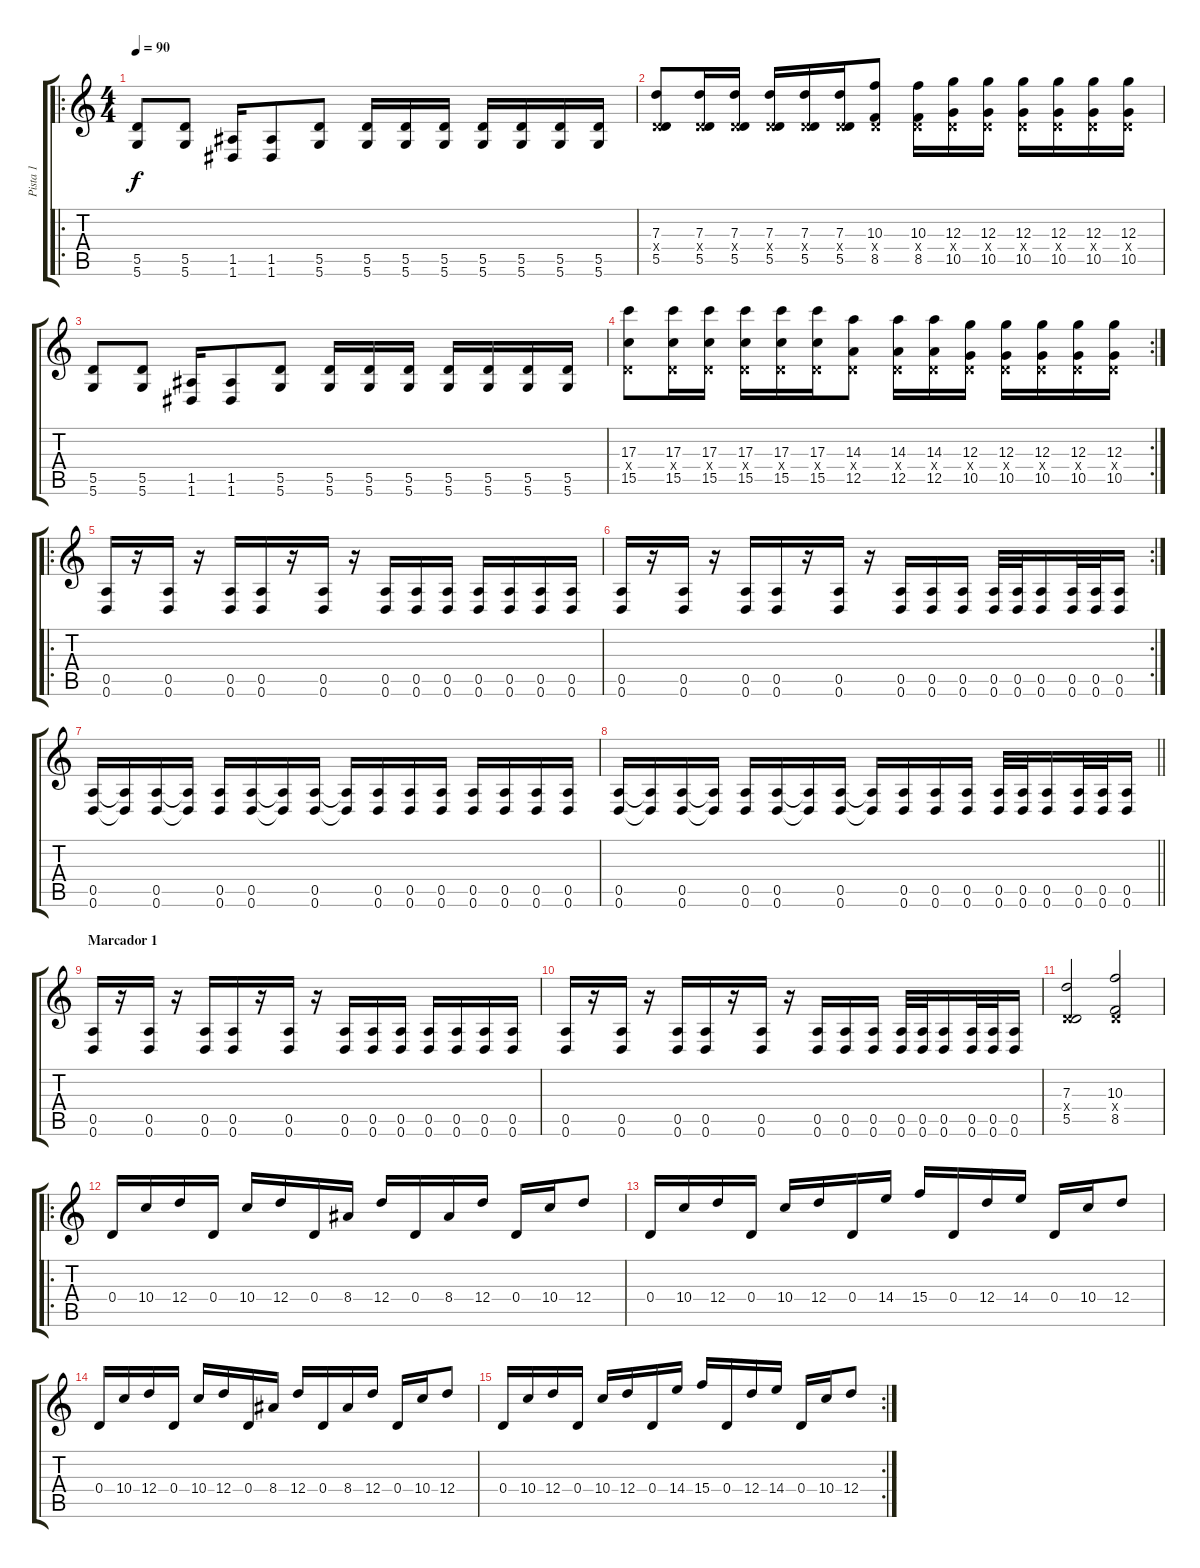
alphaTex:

\track ("Pista 1" "Pista 1") {instrument distortionguitar}
\staff {score tabs}
\tuning (E4 B3 G3 D3 A2 D2) {hide}
\ro
\ts (4 4)
\tempo 90
\clef g2
\ks c
(5.5 5.6).8{dy f} (5.5 5.6).8 (1.5 1.6).16 (1.5 1.6).8 (5.5 5.6).8 (5.5 5.6).16 (5.5 5.6).16 (5.5 5.6).16 (5.5 5.6).16 (5.5 5.6).16 (5.5 5.6).16 (5.5 5.6).16 |
(7.3 0.4{x} 5.5).8 (7.3 0.4{x} 5.5).16 (7.3 0.4{x} 5.5).16 (7.3 0.4{x} 5.5).16 (7.3 0.4{x} 5.5).16 (7.3 0.4{x} 5.5).16 (10.3 0.4{x} 8.5).8 (10.3 0.4{x} 8.5).16 (12.3 0.4{x} 10.5).16 (12.3 0.4{x} 10.5).16 (12.3 0.4{x} 10.5).16 (12.3 0.4{x} 10.5).16 (12.3 0.4{x} 10.5).16 (12.3 0.4{x} 10.5).16 |
(5.5 5.6).8 (5.5 5.6).8 (1.5 1.6).16 (1.5 1.6).8 (5.5 5.6).8 (5.5 5.6).16 (5.5 5.6).16 (5.5 5.6).16 (5.5 5.6).16 (5.5 5.6).16 (5.5 5.6).16 (5.5 5.6).16 |
\rc 2
(17.3 0.4{x} 15.5).8 (17.3 0.4{x} 15.5).16 (17.3 0.4{x} 15.5).16 (17.3 0.4{x} 15.5).16 (17.3 0.4{x} 15.5).16 (17.3 0.4{x} 15.5).16 (14.3 0.4{x} 12.5).8 (14.3 0.4{x} 12.5).16 (14.3 0.4{x} 12.5).16 (12.3 0.4{x} 10.5).16 (12.3 0.4{x} 10.5).16 (12.3 0.4{x} 10.5).16 (12.3 0.4{x} 10.5).16 (12.3 0.4{x} 10.5).16 |
\ro
(0.5 0.6).16 r.16 (0.5 0.6).16 r.16 (0.5 0.6).16 (0.5 0.6).16 r.16 (0.5 0.6).16 r.16 (0.5 0.6).16 (0.5 0.6).16 (0.5 0.6).16 (0.5 0.6).16 (0.5 0.6).16 (0.5 0.6).16 (0.5 0.6).16 |
\rc 2
(0.5 0.6).16 r.16 (0.5 0.6).16 r.16 (0.5 0.6).16 (0.5 0.6).16 r.16 (0.5 0.6).16 r.16 (0.5 0.6).16 (0.5 0.6).16 (0.5 0.6).16 (0.5 0.6).32 (0.5 0.6).32 (0.5 0.6).16 (0.5 0.6).32 (0.5 0.6).32 (0.5 0.6).16 |
(0.5 0.6).16 (0.5{t} 0.6{t}).16 (0.5 0.6).16 (0.5{t} 0.6{t}).16 (0.5 0.6).16 (0.5 0.6).16 (0.5{t} 0.6{t}).16 (0.5 0.6).16 (0.5{t} 0.6{t}).16 (0.5 0.6).16 (0.5 0.6).16 (0.5 0.6).16 (0.5 0.6).16 (0.5 0.6).16 (0.5 0.6).16 (0.5 0.6).16 |
\barLineRight lightlight
(0.5 0.6).16 (0.5{t} 0.6{t}).16 (0.5 0.6).16 (0.5{t} 0.6{t}).16 (0.5 0.6).16 (0.5 0.6).16 (0.5{t} 0.6{t}).16 (0.5 0.6).16 (0.5{t} 0.6{t}).16 (0.5 0.6).16 (0.5 0.6).16 (0.5 0.6).16 (0.5 0.6).32 (0.5 0.6).32 (0.5 0.6).16 (0.5 0.6).32 (0.5 0.6).32 (0.5 0.6).16 |
\section ("" "Marcador 1")
(0.5 0.6).16 r.16 (0.5 0.6).16 r.16 (0.5 0.6).16 (0.5 0.6).16 r.16 (0.5 0.6).16 r.16 (0.5 0.6).16 (0.5 0.6).16 (0.5 0.6).16 (0.5 0.6).16 (0.5 0.6).16 (0.5 0.6).16 (0.5 0.6).16 |
(0.5 0.6).16 r.16 (0.5 0.6).16 r.16 (0.5 0.6).16 (0.5 0.6).16 r.16 (0.5 0.6).16 r.16 (0.5 0.6).16 (0.5 0.6).16 (0.5 0.6).16 (0.5 0.6).32 (0.5 0.6).32 (0.5 0.6).16 (0.5 0.6).32 (0.5 0.6).32 (0.5 0.6).16 |
(7.3 0.4{x} 5.5).2 (10.3 0.4{x} 8.5).2 |
\ro
0.4.16 10.4.16 12.4.16 0.4.16 10.4.16 12.4.16 0.4.16 8.4.16 12.4.16 0.4.16 8.4.16 12.4.16 0.4.16 10.4.16 12.4.8 |
0.4.16 10.4.16 12.4.16 0.4.16 10.4.16 12.4.16 0.4.16 14.4.16 15.4.16 0.4.16 12.4.16 14.4.16 0.4.16 10.4.16 12.4.8 |
0.4.16 10.4.16 12.4.16 0.4.16 10.4.16 12.4.16 0.4.16 8.4.16 12.4.16 0.4.16 8.4.16 12.4.16 0.4.16 10.4.16 12.4.8 |
\rc 2
0.4.16 10.4.16 12.4.16 0.4.16 10.4.16 12.4.16 0.4.16 14.4.16 15.4.16 0.4.16 12.4.16 14.4.16 0.4.16 10.4.16 12.4.8
